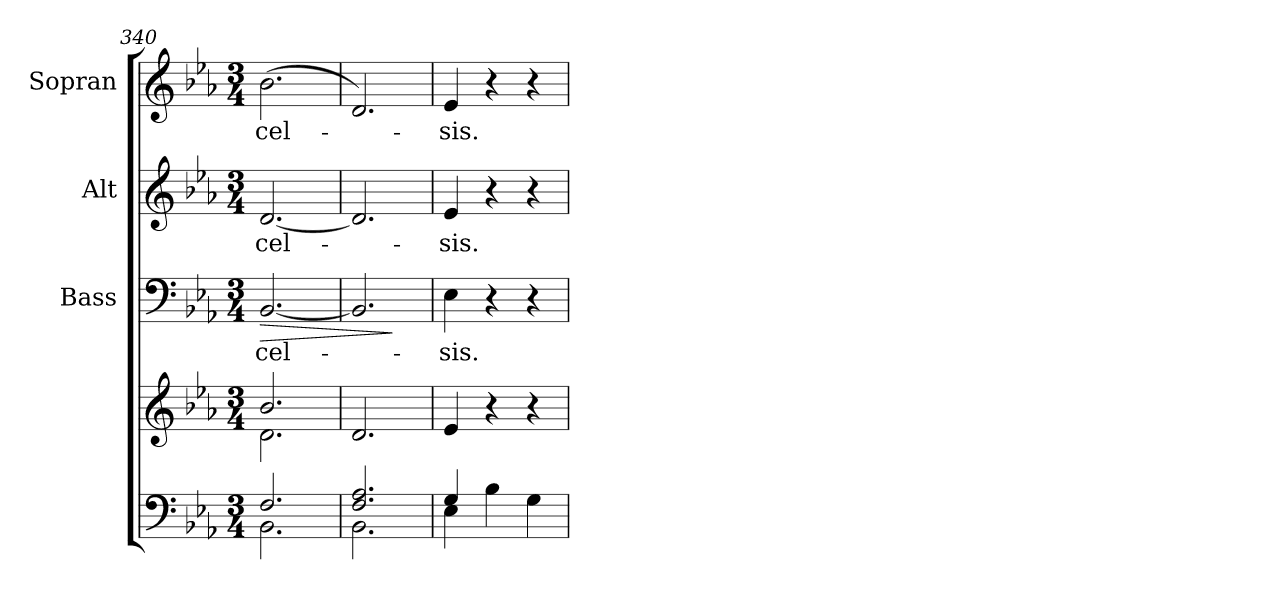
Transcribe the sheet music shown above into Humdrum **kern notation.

**kern	**kern	**kern	**text	**dynam	**kern	**text	**kern	**text
*part4	*part4	*part3	*part3	*part3	*part2	*part2	*part1	*part1
*staff5	*staff4	*staff3	*staff3	*staff3	*staff2	*staff2	*staff1	*staff1
*	*	*I"Bass	*	*	*I"Alt	*	*I"Sopran	*
*	*	*I'B.	*	*	*I'A.	*	*I'S.	*
*clefF4	*clefG2	*clefF4	*	*	*clefG2	*	*clefG2	*
*k[b-e-a-]	*k[b-e-a-]	*k[b-e-a-]	*	*	*k[b-e-a-]	*	*k[b-e-a-]	*
*E-:	*E-:	*E-:	*	*	*E-:	*	*E-:	*
*M3/4	*M3/4	*M3/4	*	*	*M3/4	*	*M3/4	*
=340	=340	=340	=340	=340	=340	=340	=340	=340
*^	*^	*	*	*	*	*	*	*
!	!	!	!	!	!LO:LY:b	!LO:HP:b	!	!LO:LY:b	!	!LO:LY:b
2.F/	2.BB-\	2.b-/	2.d\	[2.BB-/	-cel-	>	[2.d/	-cel-	(>2.b-\	-cel-
*	*	*v	*v	*	*	*	*	*	*	*
=341	=341	=341	=341	=341	=341	=341	=341	=341	=341
2.F/ 2.A-/	2.BB-\	2.d/	2.BB-/]	.	.	2.d/]	.	2.d/)	.
*v	*v	*	*	*	*	*	*	*	*
.	.	.	.	]	.	.	.	.
=342	=342	=342	=342	=342	=342	=342	=342	=342
*^	*	*	*	*	*	*	*	*
!	!	!	!	!LO:LY:b	!	!	!LO:LY:b	!	!LO:LY:b
4G/	4E-\	4e-/	4E-\	-sis.	.	4e-/	-sis.	4e-/	-sis.
4ryy	4B-\	4r	4r	.	.	4r	.	4r	.
4ryy	4G\	4r	4r	.	.	4r	.	4r	.
*v	*v	*	*	*	*	*	*	*	*
=	=	=	=	=	=	=	=	=
*-	*-	*-	*-	*-	*-	*-	*-	*-
